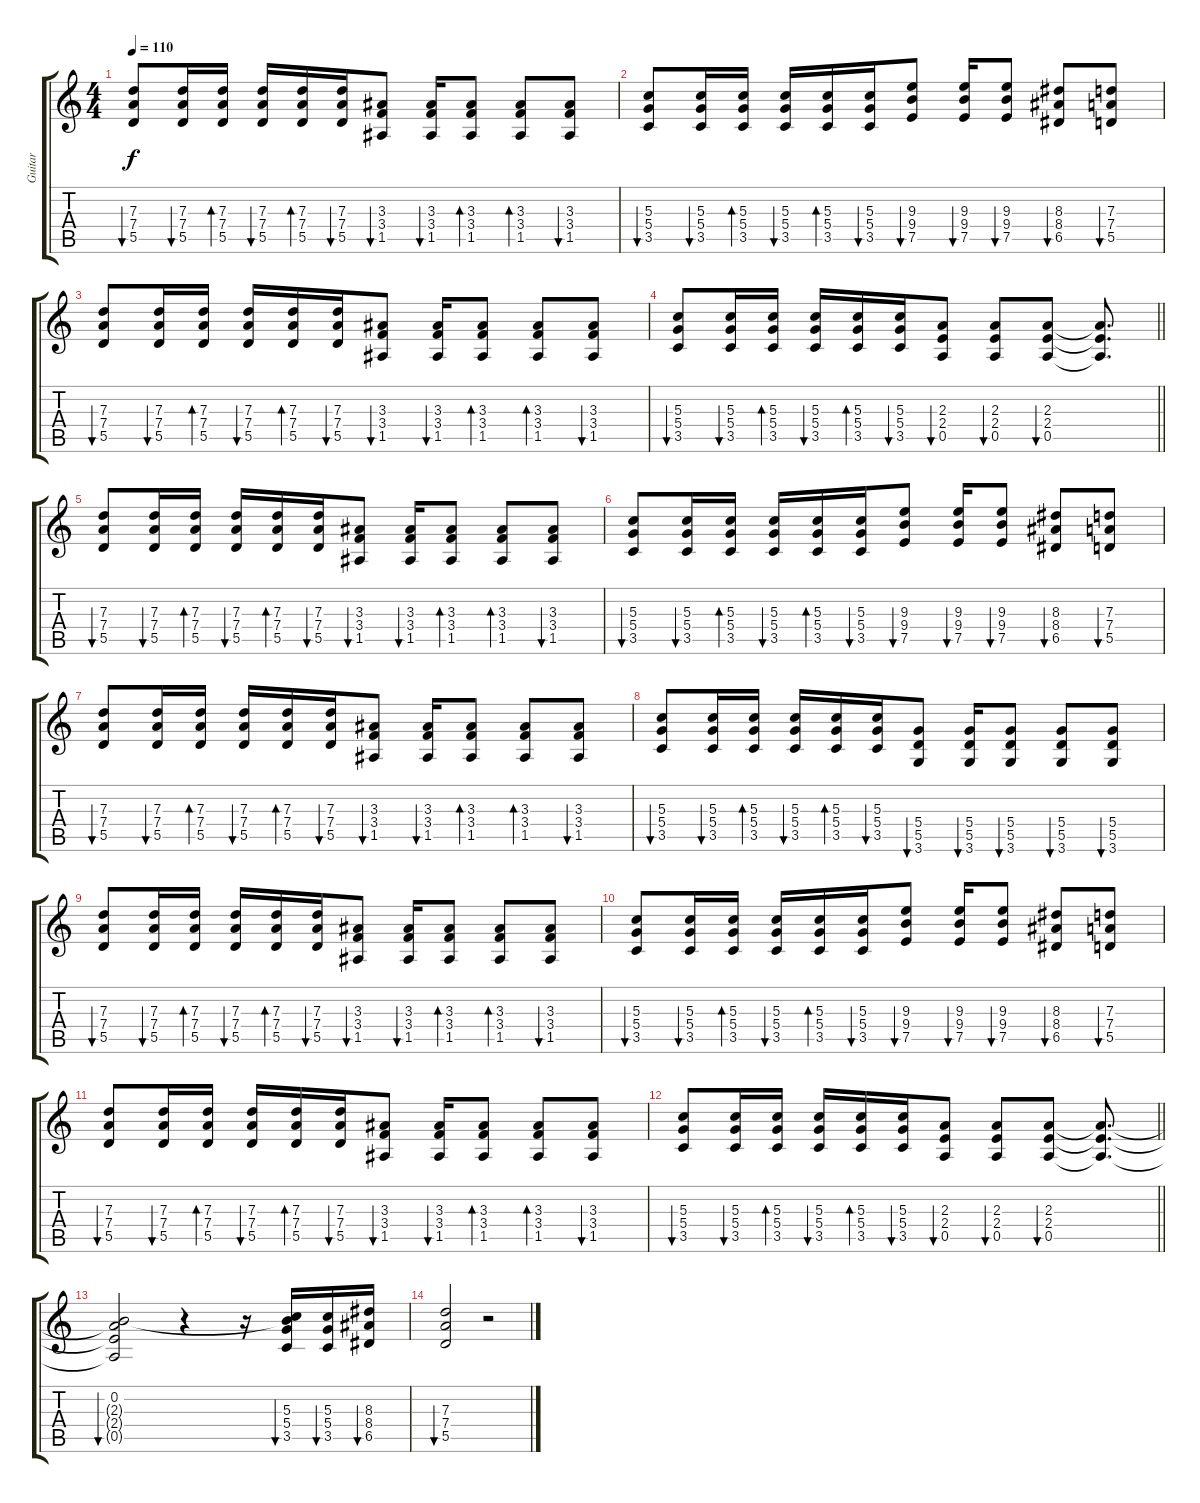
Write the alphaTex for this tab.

\track ("Guitar" "Guitar") {instrument overdrivenguitar}
\staff {score tabs}
\tuning (E4 B3 G3 D3 A2 E2) {hide}
\ts (4 4)
\tempo 110
\clef g2
\ks c
(7.3 7.4 5.5).8{bu 60 dy f} (7.3 7.4 5.5).16{bu 60} (7.3 7.4 5.5).16{bd 60} (7.3 7.4 5.5).16{bu 60} (7.3 7.4 5.5).16{bd 60} (7.3 7.4 5.5).16{bu 60} (3.3 3.4 1.5).8{bu 60} (3.3 3.4 1.5).16{bu 60} (3.3 3.4 1.5).8{bd 60} (3.3 3.4 1.5).8{bd 60} (3.3 3.4 1.5).8{bu 60} |
(5.3 5.4 3.5).8{bu 60} (5.3 5.4 3.5).16{bu 60} (5.3 5.4 3.5).16{bd 60} (5.3 5.4 3.5).16{bu 60} (5.3 5.4 3.5).16{bd 60} (5.3 5.4 3.5).16{bu 60} (9.3 9.4 7.5).8{bu 60} (9.3 9.4 7.5).16{bu 60} (9.3 9.4 7.5).8{bu 60} (8.3 8.4 6.5).8{bu 60} (7.3 7.4 5.5).8{bu 60} |
(7.3 7.4 5.5).8{bu 60} (7.3 7.4 5.5).16{bu 60} (7.3 7.4 5.5).16{bd 60} (7.3 7.4 5.5).16{bu 60} (7.3 7.4 5.5).16{bd 60} (7.3 7.4 5.5).16{bu 60} (3.3 3.4 1.5).8{bu 60} (3.3 3.4 1.5).16{bu 60} (3.3 3.4 1.5).8{bd 60} (3.3 3.4 1.5).8{bd 60} (3.3 3.4 1.5).8{bu 60} |
\barLineRight lightlight
(5.3 5.4 3.5).8{bu 60} (5.3 5.4 3.5).16{bu 60} (5.3 5.4 3.5).16{bd 60} (5.3 5.4 3.5).16{bu 60} (5.3 5.4 3.5).16{bd 60} (5.3 5.4 3.5).16{bu 60} (2.3 2.4 0.5).8{bu 60} (2.3 2.4 0.5).8{bu 60} (2.3 2.4 0.5).8{bu 60} (2.3{t} 2.4{t} 0.5{t}).8{d} |
(7.3 7.4 5.5).8{bu 60 instrument overdrivenguitar} (7.3 7.4 5.5).16{bu 60} (7.3 7.4 5.5).16{bd 60} (7.3 7.4 5.5).16{bu 60} (7.3 7.4 5.5).16{bd 60} (7.3 7.4 5.5).16{bu 60} (3.3 3.4 1.5).8{bu 60} (3.3 3.4 1.5).16{bu 60} (3.3 3.4 1.5).8{bd 60} (3.3 3.4 1.5).8{bd 60} (3.3 3.4 1.5).8{bu 60} |
(5.3 5.4 3.5).8{bu 60} (5.3 5.4 3.5).16{bu 60} (5.3 5.4 3.5).16{bd 60} (5.3 5.4 3.5).16{bu 60} (5.3 5.4 3.5).16{bd 60} (5.3 5.4 3.5).16{bu 60} (9.3 9.4 7.5).8{bu 60} (9.3 9.4 7.5).16{bu 60} (9.3 9.4 7.5).8{bu 60} (8.3 8.4 6.5).8{bu 60} (7.3 7.4 5.5).8{bu 60} |
(7.3 7.4 5.5).8{bu 60} (7.3 7.4 5.5).16{bu 60} (7.3 7.4 5.5).16{bd 60} (7.3 7.4 5.5).16{bu 60} (7.3 7.4 5.5).16{bd 60} (7.3 7.4 5.5).16{bu 60} (3.3 3.4 1.5).8{bu 60} (3.3 3.4 1.5).16{bu 60} (3.3 3.4 1.5).8{bd 60} (3.3 3.4 1.5).8{bd 60} (3.3 3.4 1.5).8{bu 60} |
(5.3 5.4 3.5).8{bu 60} (5.3 5.4 3.5).16{bu 60} (5.3 5.4 3.5).16{bd 60} (5.3 5.4 3.5).16{bu 60} (5.3 5.4 3.5).16{bd 60} (5.3 5.4 3.5).16{bu 60} (5.4 5.5 3.6).8{bu 60} (5.4 5.5 3.6).16{bu 60} (5.4 5.5 3.6).8{bu 60} (5.4 5.5 3.6).8{bu 60} (5.4 5.5 3.6).8{bu 60} |
(7.3 7.4 5.5).8{bu 60} (7.3 7.4 5.5).16{bu 60} (7.3 7.4 5.5).16{bd 60} (7.3 7.4 5.5).16{bu 60} (7.3 7.4 5.5).16{bd 60} (7.3 7.4 5.5).16{bu 60} (3.3 3.4 1.5).8{bu 60} (3.3 3.4 1.5).16{bu 60} (3.3 3.4 1.5).8{bd 60} (3.3 3.4 1.5).8{bd 60} (3.3 3.4 1.5).8{bu 60} |
(5.3 5.4 3.5).8{bu 60} (5.3 5.4 3.5).16{bu 60} (5.3 5.4 3.5).16{bd 60} (5.3 5.4 3.5).16{bu 60} (5.3 5.4 3.5).16{bd 60} (5.3 5.4 3.5).16{bu 60} (9.3 9.4 7.5).8{bu 60} (9.3 9.4 7.5).16{bu 60} (9.3 9.4 7.5).8{bu 60} (8.3 8.4 6.5).8{bu 60} (7.3 7.4 5.5).8{bu 60} |
(7.3 7.4 5.5).8{bu 60} (7.3 7.4 5.5).16{bu 60} (7.3 7.4 5.5).16{bd 60} (7.3 7.4 5.5).16{bu 60} (7.3 7.4 5.5).16{bd 60} (7.3 7.4 5.5).16{bu 60} (3.3 3.4 1.5).8{bu 60} (3.3 3.4 1.5).16{bu 60} (3.3 3.4 1.5).8{bd 60} (3.3 3.4 1.5).8{bd 60} (3.3 3.4 1.5).8{bu 60} |
\barLineRight lightlight
(5.3 5.4 3.5).8{bu 60} (5.3 5.4 3.5).16{bu 60} (5.3 5.4 3.5).16{bd 60} (5.3 5.4 3.5).16{bu 60} (5.3 5.4 3.5).16{bd 60} (5.3 5.4 3.5).16{bu 60} (2.3 2.4 0.5).8{bu 60} (2.3 2.4 0.5).8{bu 60} (2.3 2.4 0.5).8{bu 60} (2.3{t} 2.4{t} 0.5{t}).8{d} |
(0.2 2.3{t} 2.4{t} 0.5{t}).2{bu 60} r.4 r.16 (0.2{t} 5.3 5.4 3.5).16{bu 60} (5.3 5.4 3.5).16{bu 60} (8.3 8.4 6.5).16{bu 60} |
(7.3 7.4 5.5).2{bu 60} r.2
